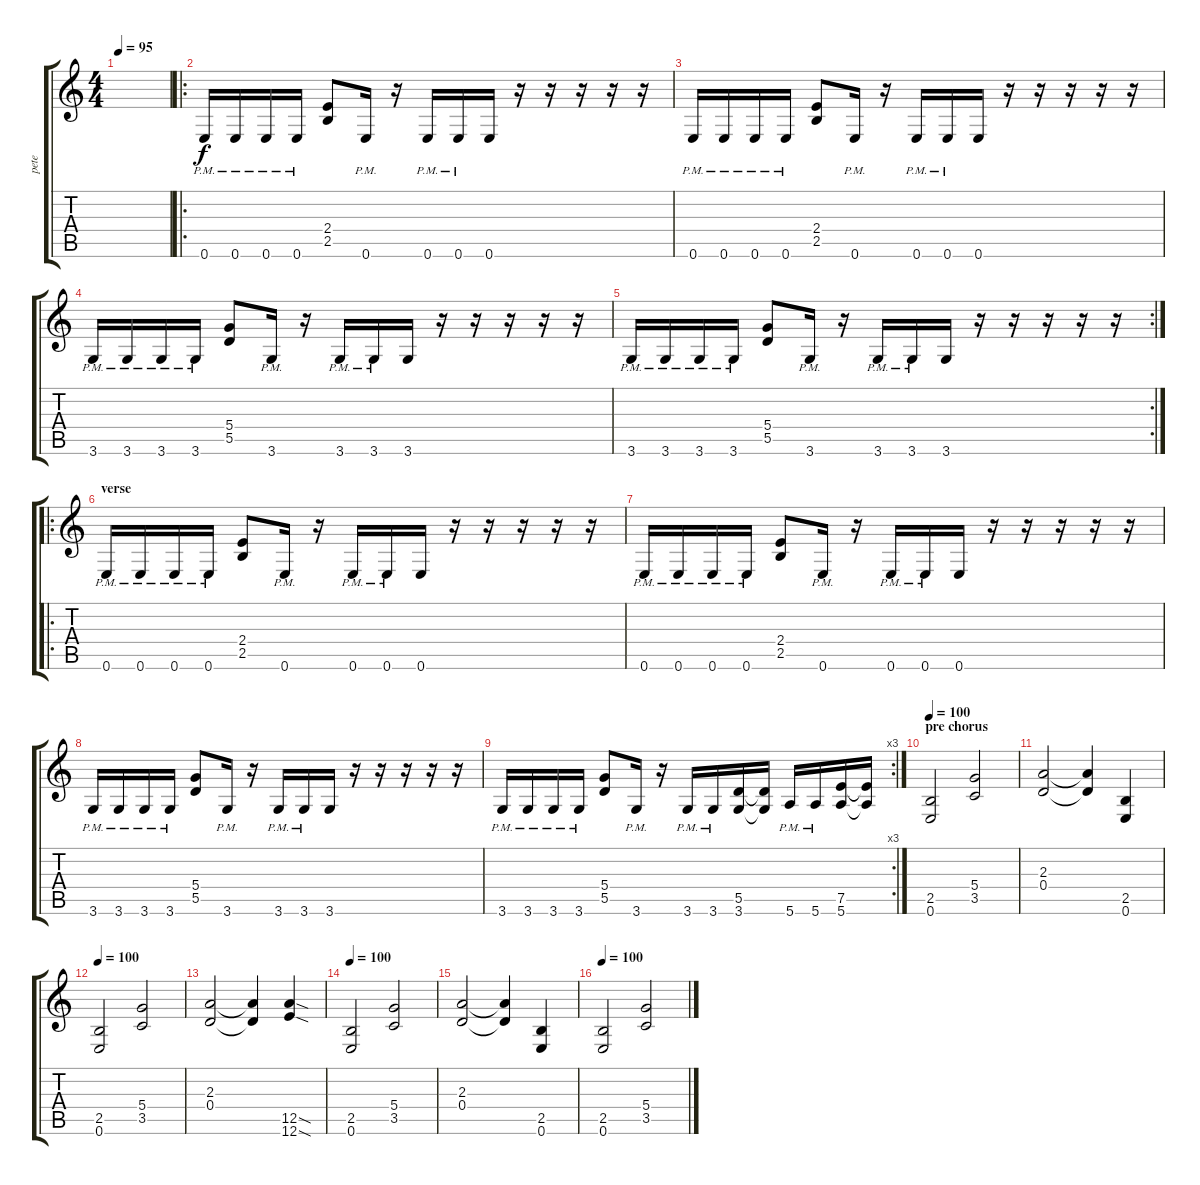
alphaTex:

\track ("pete" "pete") {instrument distortionguitar}
\staff {score tabs}
\tuning (E4 B3 G3 D3 A2 E2) {hide}
\ts (4 4)
\tempo 95
\clef g2
\ks c
|
\ro
0.6{pm}.16 0.6{pm}.16 0.6{pm}.16 0.6{pm}.16 (2.4 2.5).8 0.6{pm}.16 r.16 0.6{pm}.16 0.6{pm}.16 0.6.16 r.16 r.16 r.16 r.16 r.16 |
0.6{pm}.16 0.6{pm}.16 0.6{pm}.16 0.6{pm}.16 (2.4 2.5).8 0.6{pm}.16 r.16 0.6{pm}.16 0.6{pm}.16 0.6.16 r.16 r.16 r.16 r.16 r.16 |
3.6{pm}.16 3.6{pm}.16 3.6{pm}.16 3.6{pm}.16 (5.4 5.5).8 3.6{pm}.16 r.16 3.6{pm}.16 3.6{pm}.16 3.6.16 r.16 r.16 r.16 r.16 r.16 |
\rc 2
3.6{pm}.16 3.6{pm}.16 3.6{pm}.16 3.6{pm}.16 (5.4 5.5).8 3.6{pm}.16 r.16 3.6{pm}.16 3.6{pm}.16 3.6.16 r.16 r.16 r.16 r.16 r.16 |
\ro
\section ("" "verse")
0.6{pm}.16 0.6{pm}.16 0.6{pm}.16 0.6{pm}.16 (2.4 2.5).8 0.6{pm}.16 r.16 0.6{pm}.16 0.6{pm}.16 0.6.16 r.16 r.16 r.16 r.16 r.16 |
0.6{pm}.16 0.6{pm}.16 0.6{pm}.16 0.6{pm}.16 (2.4 2.5).8 0.6{pm}.16 r.16 0.6{pm}.16 0.6{pm}.16 0.6.16 r.16 r.16 r.16 r.16 r.16 |
3.6{pm}.16 3.6{pm}.16 3.6{pm}.16 3.6{pm}.16 (5.4 5.5).8 3.6{pm}.16 r.16 3.6{pm}.16 3.6{pm}.16 3.6.16 r.16 r.16 r.16 r.16 r.16 |
\rc 3
3.6{pm}.16 3.6{pm}.16 3.6{pm}.16 3.6{pm}.16 (5.4 5.5).8 3.6{pm}.16 r.16 3.6{pm}.16 3.6{pm}.16 (5.5 3.6).16 (5.5{t} 3.6{t}).16 5.6{pm}.16 5.6{pm}.16 (7.5 5.6).16 (7.5{t} 5.6{t}).16 |
\section ("" "pre chorus")
\tempo 100
(2.5 0.6).2 (5.4 3.5).2 |
(2.3 0.4).2 (2.3{t} 0.4{t}).4 (2.5 0.6).4 |
\tempo 100
(2.5 0.6).2 (5.4 3.5).2 |
(2.3 0.4).2 (2.3{t} 0.4{t}).4 (12.5{sod} 12.6{sod}).4 |
\tempo 100
(2.5 0.6).2 (5.4 3.5).2 |
(2.3 0.4).2 (2.3{t} 0.4{t}).4 (2.5 0.6).4 |
\tempo 100
(2.5 0.6).2 (5.4 3.5).2
